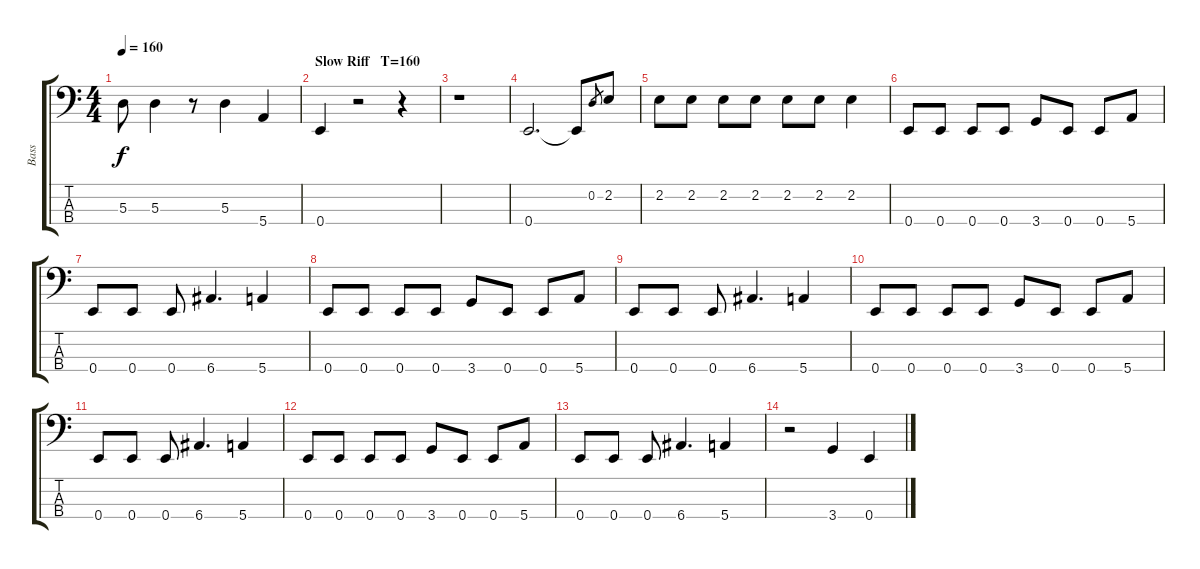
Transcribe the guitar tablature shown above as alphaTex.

\track ("Bass" "Bass") {instrument electricbassfinger}
\staff {score tabs}
\tuning (G2 D2 A1 E1) {hide}
\ts (4 4)
\tempo 160
\clef f4
\ks c
5.3.8{dy f} 5.3.4 r.8 5.3.4 5.4.4 |
\section ("" "Slow Riff   T=160")
0.4.4 r.2 r.4 |
r.1 |
0.4.2{d} 0.4{t}.8 0.2.8{gr} 2.2.8 |
2.2.8 2.2.8 2.2.8 2.2.8 2.2.8 2.2.8 2.2.4 |
0.4.8 0.4.8 0.4.8 0.4.8 3.4.8 0.4.8 0.4.8 5.4.8 |
0.4.8 0.4.8 0.4.8 6.4.4{d} 5.4.4 |
0.4.8 0.4.8 0.4.8 0.4.8 3.4.8 0.4.8 0.4.8 5.4.8 |
0.4.8 0.4.8 0.4.8 6.4.4{d} 5.4.4 |
0.4.8 0.4.8 0.4.8 0.4.8 3.4.8 0.4.8 0.4.8 5.4.8 |
0.4.8 0.4.8 0.4.8 6.4.4{d} 5.4.4 |
0.4.8 0.4.8 0.4.8 0.4.8 3.4.8 0.4.8 0.4.8 5.4.8 |
0.4.8 0.4.8 0.4.8 6.4.4{d} 5.4.4 |
r.2 3.4.4 0.4.4
